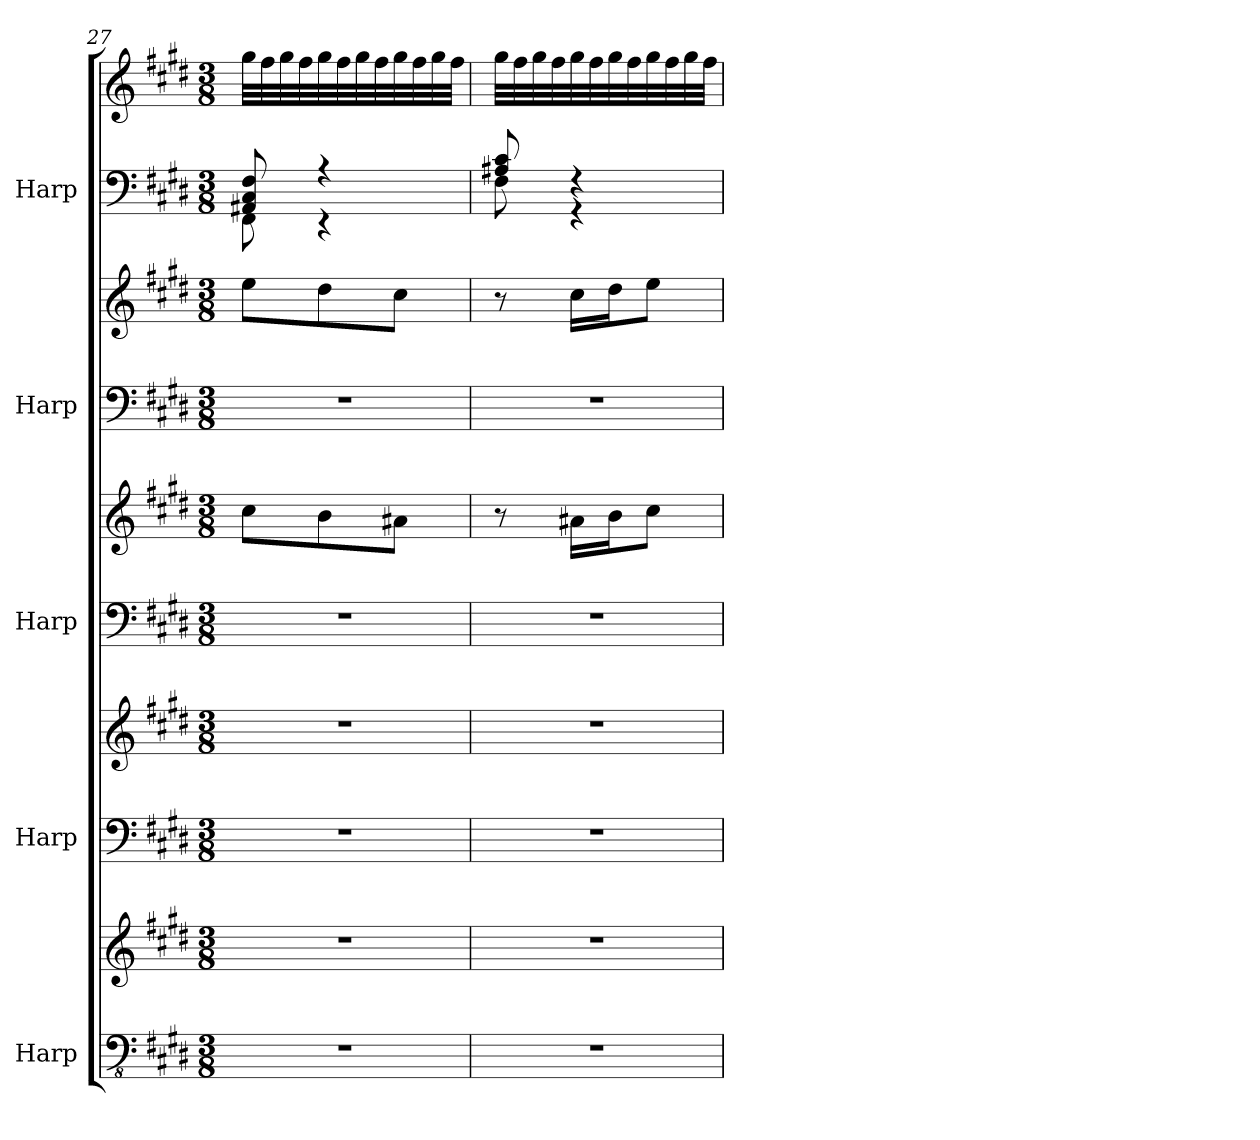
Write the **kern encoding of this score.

**kern	**kern	**kern	**kern	**kern	**kern	**kern	**kern	**kern	**kern
*part5	*part5	*part4	*part4	*part3	*part3	*part2	*part2	*part1	*part1
*staff10	*staff9	*staff8	*staff7	*staff6	*staff5	*staff4	*staff3	*staff2	*staff1
*I"Harp	*	*I"Harp	*	*I"Harp	*	*I"Harp	*	*I"Harp	*
*I'Hp	*	*I'Hp	*	*I'Hp	*	*I'Hp	*	*I'Hp	*
*clefFv4	*clefG2	*clefF4	*clefG2	*clefF4	*clefG2	*clefF4	*clefG2	*clefF4	*clefG2
*k[f#c#g#d#]	*k[f#c#g#d#]	*k[f#c#g#d#]	*k[f#c#g#d#]	*k[f#c#g#d#]	*k[f#c#g#d#]	*k[f#c#g#d#]	*k[f#c#g#d#]	*k[f#c#g#d#]	*k[f#c#g#d#]
*M3/8	*M3/8	*M3/8	*M3/8	*M3/8	*M3/8	*M3/8	*M3/8	*M3/8	*M3/8
=27	=27	=27	=27	=27	=27	=27	=27	=27	=27
*	*	*	*	*	*	*	*	*^	*
4.r	4.r	4.r	4.r	4.r	8cc#\L	4.r	8ee\L	8AA#X/ 8C#/ 8F#/	8FF#\	32gg#\LLL
.	.	.	.	.	.	.	.	.	.	32ff#\
.	.	.	.	.	.	.	.	.	.	32gg#\
.	.	.	.	.	.	.	.	.	.	32ff#\
.	.	.	.	.	8b\	.	8dd#\	4r	4r	32gg#\
.	.	.	.	.	.	.	.	.	.	32ff#\
.	.	.	.	.	.	.	.	.	.	32gg#\
.	.	.	.	.	.	.	.	.	.	32ff#\
.	.	.	.	.	8a#X\J	.	8cc#\J	.	.	32gg#\
.	.	.	.	.	.	.	.	.	.	32ff#\
.	.	.	.	.	.	.	.	.	.	32gg#\
.	.	.	.	.	.	.	.	.	.	32ff#\JJJ
!!LO:PB:g=z
=28	=28	=28	=28	=28	=28	=28	=28	=28	=28	=28
4.r	4.r	4.r	4.r	4.r	8r	4.r	8r	8A#X/ 8c#/	8F#\	32gg#\LLL
.	.	.	.	.	.	.	.	.	.	32ff#\
.	.	.	.	.	.	.	.	.	.	32gg#\
.	.	.	.	.	.	.	.	.	.	32ff#\
.	.	.	.	.	16a#X\LL	.	16cc#\LL	4rF	4r	32gg#\
.	.	.	.	.	.	.	.	.	.	32ff#\
.	.	.	.	.	16b\J	.	16dd#\J	.	.	32gg#\
.	.	.	.	.	.	.	.	.	.	32ff#\
.	.	.	.	.	8cc#\J	.	8ee\J	.	.	32gg#\
.	.	.	.	.	.	.	.	.	.	32ff#\
.	.	.	.	.	.	.	.	.	.	32gg#\
.	.	.	.	.	.	.	.	.	.	32ff#\JJJ
*	*	*	*	*	*	*	*	*v	*v	*
=	=	=	=	=	=	=	=	=	=
*-	*-	*-	*-	*-	*-	*-	*-	*-	*-
